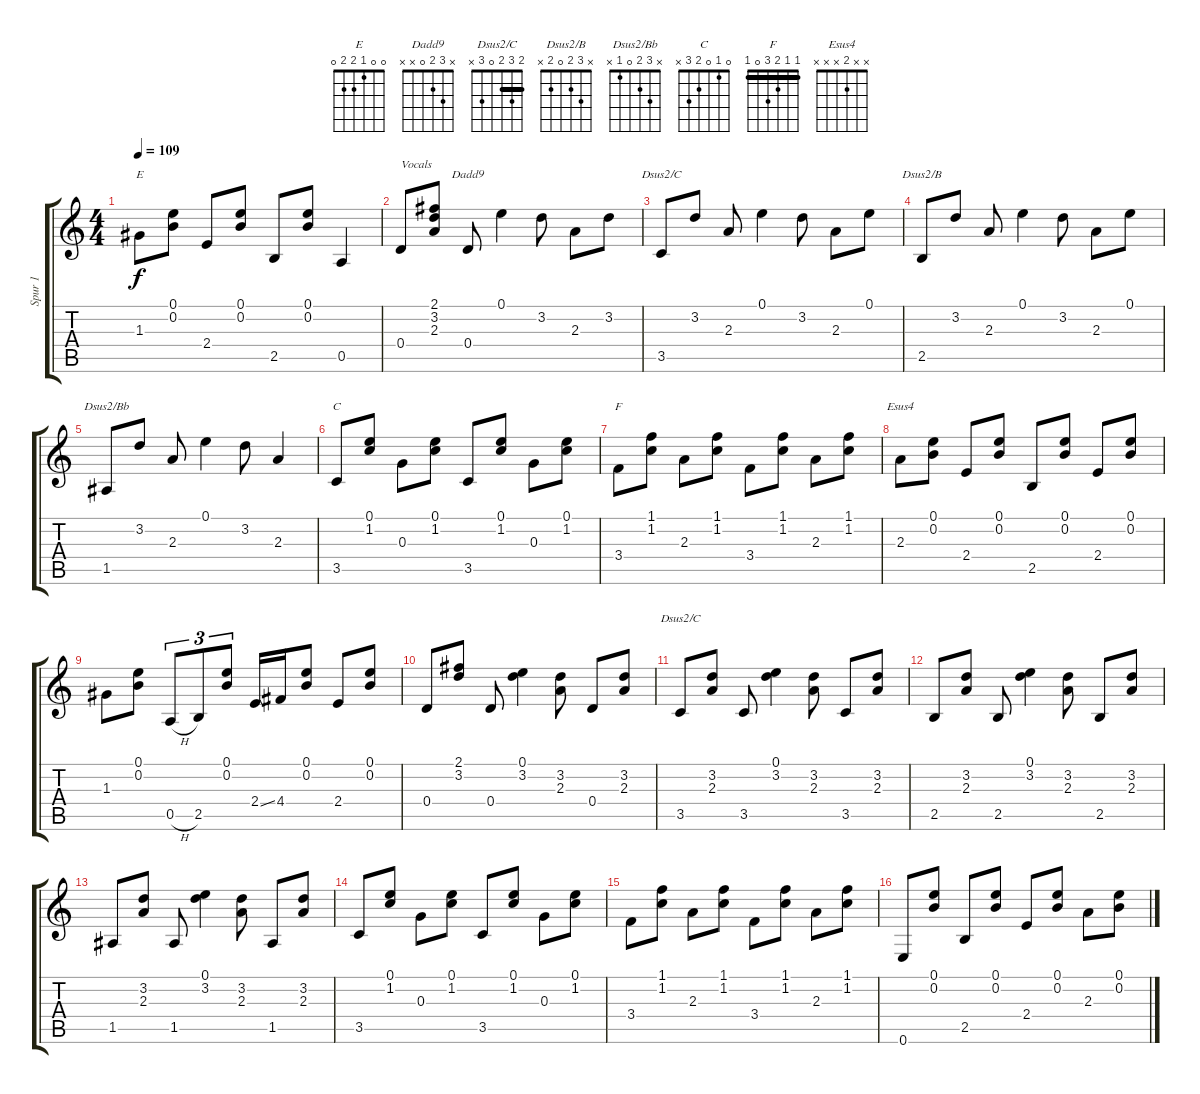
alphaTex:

\track ("Spur 1" "Spur 1") {instrument acousticguitarsteel}
\staff {score tabs}
\tuning (E4 B3 G3 D3 A2 E2) {hide}
\chord ("E" 0 0 1 2 2 0)
\chord ("Dadd9" x 3 2 0 x x)
\chord ("Dsus2/C" x 3 2 0 3 x)
\chord ("Dsus2/B" x 3 2 0 2 x)
\chord ("Dsus2/Bb" x 3 2 0 1 x)
\chord ("C" 0 1 0 2 3 x)
\chord ("F" 1 1 2 3 0 1) {barre 1}
\chord ("Esus4" x x 2 x x x)
\chord ("Dsus2/C" 2 3 2 0 3 x) {barre 2}
\ts (4 4)
\tempo 109
\clef g2
\ks c
1.3.8{ch "E" dy f} (0.1 0.2).8 2.4.8 (0.1 0.2).8 2.5.8 (0.1 0.2).8 0.5.4 |
0.4.8{txt "Vocals"} (2.1 3.2 2.3).8 0.4.8{ch "Dadd9"} 0.1.4 3.2.8 2.3.8 3.2.8 |
3.5.8{ch "Dsus2/C"} 3.2.8 2.3.8 0.1.4 3.2.8 2.3.8 0.1.8 |
2.5.8{ch "Dsus2/B"} 3.2.8 2.3.8 0.1.4 3.2.8 2.3.8 0.1.8 |
1.5.8{ch "Dsus2/Bb"} 3.2.8 2.3.8 0.1.4 3.2.8 2.3.4 |
3.5.8{ch "C"} (0.1 1.2).8 0.3.8 (0.1 1.2).8 3.5.8 (0.1 1.2).8 0.3.8 (0.1 1.2).8 |
3.4.8{ch "F"} (1.1 1.2).8 2.3.8 (1.1 1.2).8 3.4.8 (1.1 1.2).8 2.3.8 (1.1 1.2).8 |
2.3.8{ch "Esus4"} (0.1 0.2).8 2.4.8 (0.1 0.2).8 2.5.8 (0.1 0.2).8 2.4.8 (0.1 0.2).8 |
1.3.8 (0.1 0.2).8 0.5{h}.8{tu (3 2)} 2.5.8{tu (3 2)} (0.1 0.2).8{tu (3 2)} 2.4{ss}.16 4.4.16 (0.1 0.2).8 2.4.8 (0.1 0.2).8 |
0.4.8 (2.1 3.2).8 0.4.8 (0.1 3.2).4 (3.2 2.3).8 0.4.8 (3.2 2.3).8 |
3.5.8{ch "Dsus2/C"} (3.2 2.3).8 3.5.8 (0.1 3.2).4 (3.2 2.3).8 3.5.8 (3.2 2.3).8 |
2.5.8 (3.2 2.3).8 2.5.8 (0.1 3.2).4 (3.2 2.3).8 2.5.8 (3.2 2.3).8 |
1.5.8 (3.2 2.3).8 1.5.8 (0.1 3.2).4 (3.2 2.3).8 1.5.8 (3.2 2.3).8 |
3.5.8 (0.1 1.2).8 0.3.8 (0.1 1.2).8 3.5.8 (0.1 1.2).8 0.3.8 (0.1 1.2).8 |
3.4.8 (1.1 1.2).8 2.3.8 (1.1 1.2).8 3.4.8 (1.1 1.2).8 2.3.8 (1.1 1.2).8 |
0.6.8 (0.1 0.2).8 2.5.8 (0.1 0.2).8 2.4.8 (0.1 0.2).8 2.3.8 (0.1 0.2).8
